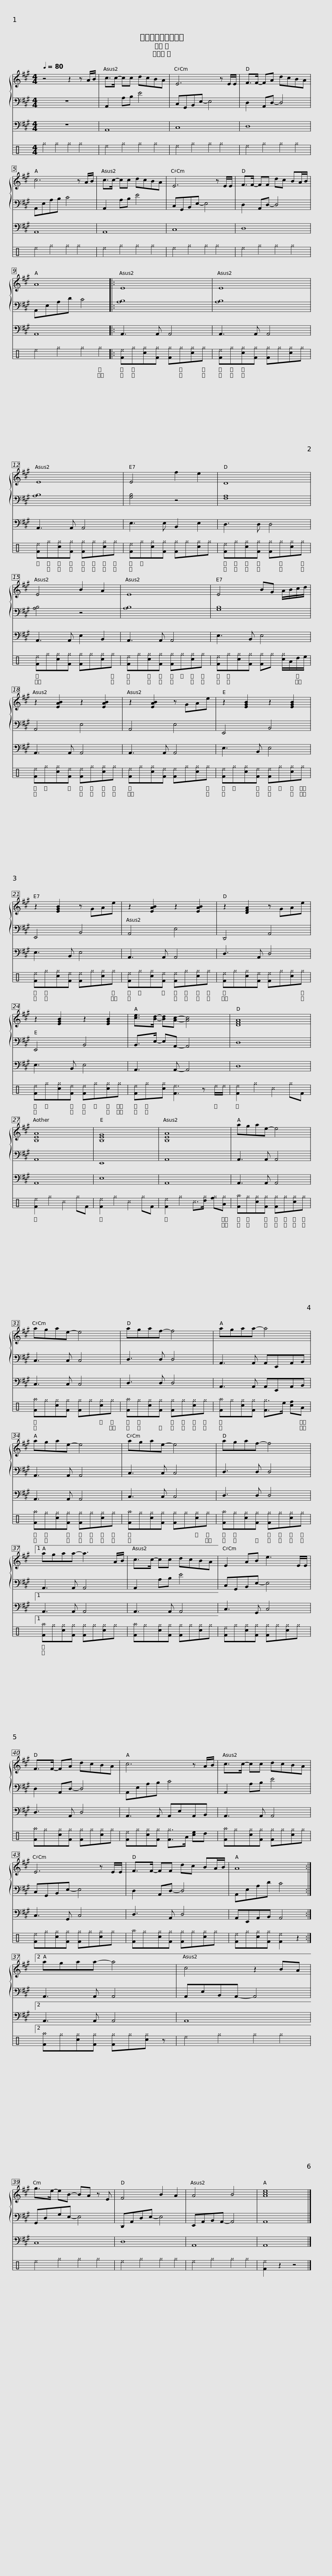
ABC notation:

X:1
%%score { 1 | 2 } 3 4
L:1/8
Q:1/4=80
M:4/4
I:linebreak $
K:A
V:1 treble
V:2 bass
V:3 bass transpose=-12
V:4 perc
K:none
V:1
 z4 z2 z A/B/ | c>c- cc dcBA | E6 z E/E/ | F>F- FA dcBA | c6 z A/B/ |$ %5
 c>c- cc dcBA | E6 z E/E/ | F>F- FF dc BA/B/ | A8 |: E8 |$ %10
 E8 | E8 | E4 f2 e2 | D8 | E4 B2 A2 |$ %15
 E8 | E4 BG A/B/c/d/ | z2 [EAB]2 z2 [EAB]2 | z2 [EAB]2 z GAe |$ z2 [EGB]2 z2 [EGB]2 | %20
 z2 [EGB]2 z GAe | z2 [EAB]2 z2 [EAB]2 | z2 [DFA]2 z GAe |$ z2 [EGB]2 z2 [EGB]2 | [ce]>[Bd]- [Bd][Ac]- [Ac]4 | %25
 [DFA]8 | [B,EA]8 | [B,EG]8 | [B,EA]8 |$ agae- e4 | %30
 agae- e4 | agaf- f4 | agaa- a4 | agae- e4 |$ agae- e4 | %35
 agaf- f4 |1 agaa- a3 A/B/ | c>c- cc dcBA | E2 AB e3 E/E/ |$ F>F- FA dcBA | %40
 c6 z A/B/ | c>c- cc dcBA | E6 z E/E/ |$ F>F- FF dc BA/B/ | A8 :|2 %45
 agaa- a4 | c4 z2 BA | g>e- eB- BA z E |$ F4 B2 A2 | A4 B4 | %50
 [Ace]8 |] %51
V:2
 z8 | A,,2 A,B, E4 | C,G,,B,,E,- E,4 | D,2 A,,D,- D,4 | A,,E,A,B, C4 |$ %5
 A,,2 A,B, E4 | C,G,,B,,E,- E,4 | D,2 A,,D,- D,4 | A,,E,A,D C4 |: [A,B,]8 |$ %10
 [A,B,]8 | [A,B,]8 | [G,B,]4 z4 | [F,A,]8 | [A,B,]4 z4 |$ %15
 [A,B,]8 | [G,B,]8 | A,,4 E,4 | A,,4 E,4 |$ E,,4 B,,4 | %20
 E,,4 B,,4 | A,,4 E,4 | D,,4 A,,4 |$ E,,4 B,,4 | B,,>E,- E,A,,- A,,4 | %25
 D,8 | A,,8 | E,,8 | A,,8 |$ A,,3 A,, A,,4 | %30
 C,3 C, C,4 | D,3 D, D,4 | A,,3 A,, A,,E,,A,,B,, | A,,3 A,, A,,4 |$ C,3 C, C,4 | %35
 D,3 D, D,4 |1 A,,3 A,, A,,4 | A,,2 A,B, E4 | C,G,,B,,E,- E,4 |$ D,2 A,,D,- D,4 | %40
 A,,E,A,B, C4 | A,,2 A,B, E4 | C,G,,B,,E,- E,4 |$ D,2 A,,D,- D,4 | A,,E,A,D C4 :|2 %45
 A,,3 A,, A,,4 | A,,E,B,,A,,- A,,4 | G,,D,G,E,- E,4 |$ D,,A,,D,E,- E,4 | E,,A,,B,,A,,- A,,4 | %50
 A,,8 |] %51
V:3
 z8 | A,,8 | C,8 | D,8 | A,,8 |$ %5
 A,,8 | C,8 | D,8 | A,,8 |: A,,3 A,, A,,4 |$ %10
 A,,3 A,, A,,4 | A,,3 A,, A,,4 | E,3 E, B,,2 E,2 | D,3 D, D,4 | A,,3 A,, E,2 B,,2 |$ %15
 A,,3 A,, A,,4 | E,3 B,, E,4 | A,,3 A,, A,,4 | A,,3 A,, A,,4 |$ E,3 B,, E,4 | %20
 E,3 B,, E,4 | A,,3 A,, A,,4 | D,3 A,, D,4 |$ E,3 B,, E,4 | A,,3 A,,- A,,4 | %25
 D,8 | A,,8 | E,8 | A,,8 |$ A,,3 A,, A,,4 | %30
 C,3 C, C,4 | D,3 D, D,4 | A,,3 A,, A,,E,,A,,B,, | A,,3 A,, A,,4 |$ C,3 C, C,4 | %35
 D,3 D, D,4 |1 A,,3 A,, A,,4 | A,,3 A,, A,,4 | C,3 G,, C,4 |$ D,3 A,, D,4 | %40
 A,,3 A,, A,,E,A,,B,, | A,,3 A,, A,,4 | C,3 G,, C,4 |$ D,3 A,, D,4 | A,,E,,A,,B,, A,,4 :|2 %45
 A,,3 A,, A,,4 | A,,8 | C,8 |$ D,8 | A,,8 | %50
 A,,8 |] %51
V:4
[K:C] ^g2 ^g2 ^g2 ^g2 | ^e2 ^g2 ^g2 ^g2 | ^e2 ^g2 ^g2 ^g2 | ^e2 ^g2 ^g2 ^g2 | ^e2 ^g2 ^g2 ^g2 |$ %5
 ^e2 ^g2 ^g2 ^g2 | ^e2 ^g2 ^g2 ^g2 | ^e2 ^g2 ^g2 ^g2 | ^e2 ^g2 ^g2 ^g2 |: [F^e]^g[c^g][F^g] [F^g]^g[c^g]^g |$ %10
 [F^e]^g[c^g][F^g] [F^g]^g[c^g]^g | [F^e]^g[c^g][F^g] [F^g]^g[c^g]^g | [F^e]^g[c^g][F^g] [F^g]^g[c^g]^g | [F^e]^g[c^g][F^g] [F^g]^g[c^g]^g | [F^e]^g[c^g][F^g] [F^g]^g[c^g]^g |$ %15
 [F^e]^g[c^g][F^g] [F^g]^g[c^g]^g | [F^e]^g[c^g][F^g] [F^g]^g [c^g]/A/d/e/ | [F^e]^g[c^g][F^e] [F^e]^g[c^g]^g | [F^e]^g[c^g][F^e] [F^e]^g[c^g]^g |$ [F^e]^g[c^g][F^e] [F^e]^g[c^g]^g | %20
 [F^e]^g[c^g][F^e] [F^e]^g[c^g]^g | [F^e]^g[c^g][F^e] [F^e]^g[c^g]^g | [F^e]^g[c^g][F^e] [F^e]^g[c^g]^g |$ [F^e]^g[c^g][F^e] [F^e]^g[c^g]^g | [F^e]^g[c^g] [F^e]3 z ^e/^e/ | %25
 [F^e]2 ^g2 ^c2 ^gF | [F^e]2 ^g2 ^c2 ^gF | [F^e]2 ^g2 ^c2 ^gF | [F^e]2 ^g2 ^c>[d^g] [f^g][A^g] |$ [F^a]^g[c^g][F^g] [F^g]^g[c^g]^g | %30
 [F^a]^g[c^g][F^g] [F^g]^g[c^g]^g | [F^a]^g[c^g][F^g] [F^g]^g[c^g]^g | [F^a]^g[c^g][F^g] [F^g]>e [cf]A | [F^a]^g[c^g][F^g] [F^g]^g[c^g]^g |$ [F^a]^g[c^g][F^g] [F^g]^g[c^g]^g | %35
 [F^a]^g[c^g][F^g] [F^g]^g[c^g]^g |1 [F^a]^g[c^g][F^g] [F^g]^g[c^g]^g | [F^a]^g[c^g][F^g] [F^g]^g[c^g]^g | [F^e]^g[c^g][F^g] [F^g]^g[c^g]^g |$ [F^a]^g[c^g][F^g] [F^g]^g[c^g]^g | %40
 [F^e]^g[c^g][F^g] [F^g]>A [ce]d | [F^a]^g[c^g][F^g] [F^g]^g[c^g]^g | [F^e]^g[c^g][F^g] [F^g]^g[c^g]^g |$ [F^a]^g[c^g][F^g] [F^g]^g[c^g]^g | [F^e]^g[c^g][F^g] [F^e]2 z2 :|2 %45
 [F^a]^g[c^g][F^g] [F^g]^g[c^g] z | ^e2 ^g2 ^g2 ^g2 | ^e2 ^g2 ^g2 ^g2 |$ ^e2 ^g2 ^g2 ^g2 | ^e2 ^g2 ^g2 ^g2 | %50
 [F^e]2 z2 z4 |] %51
